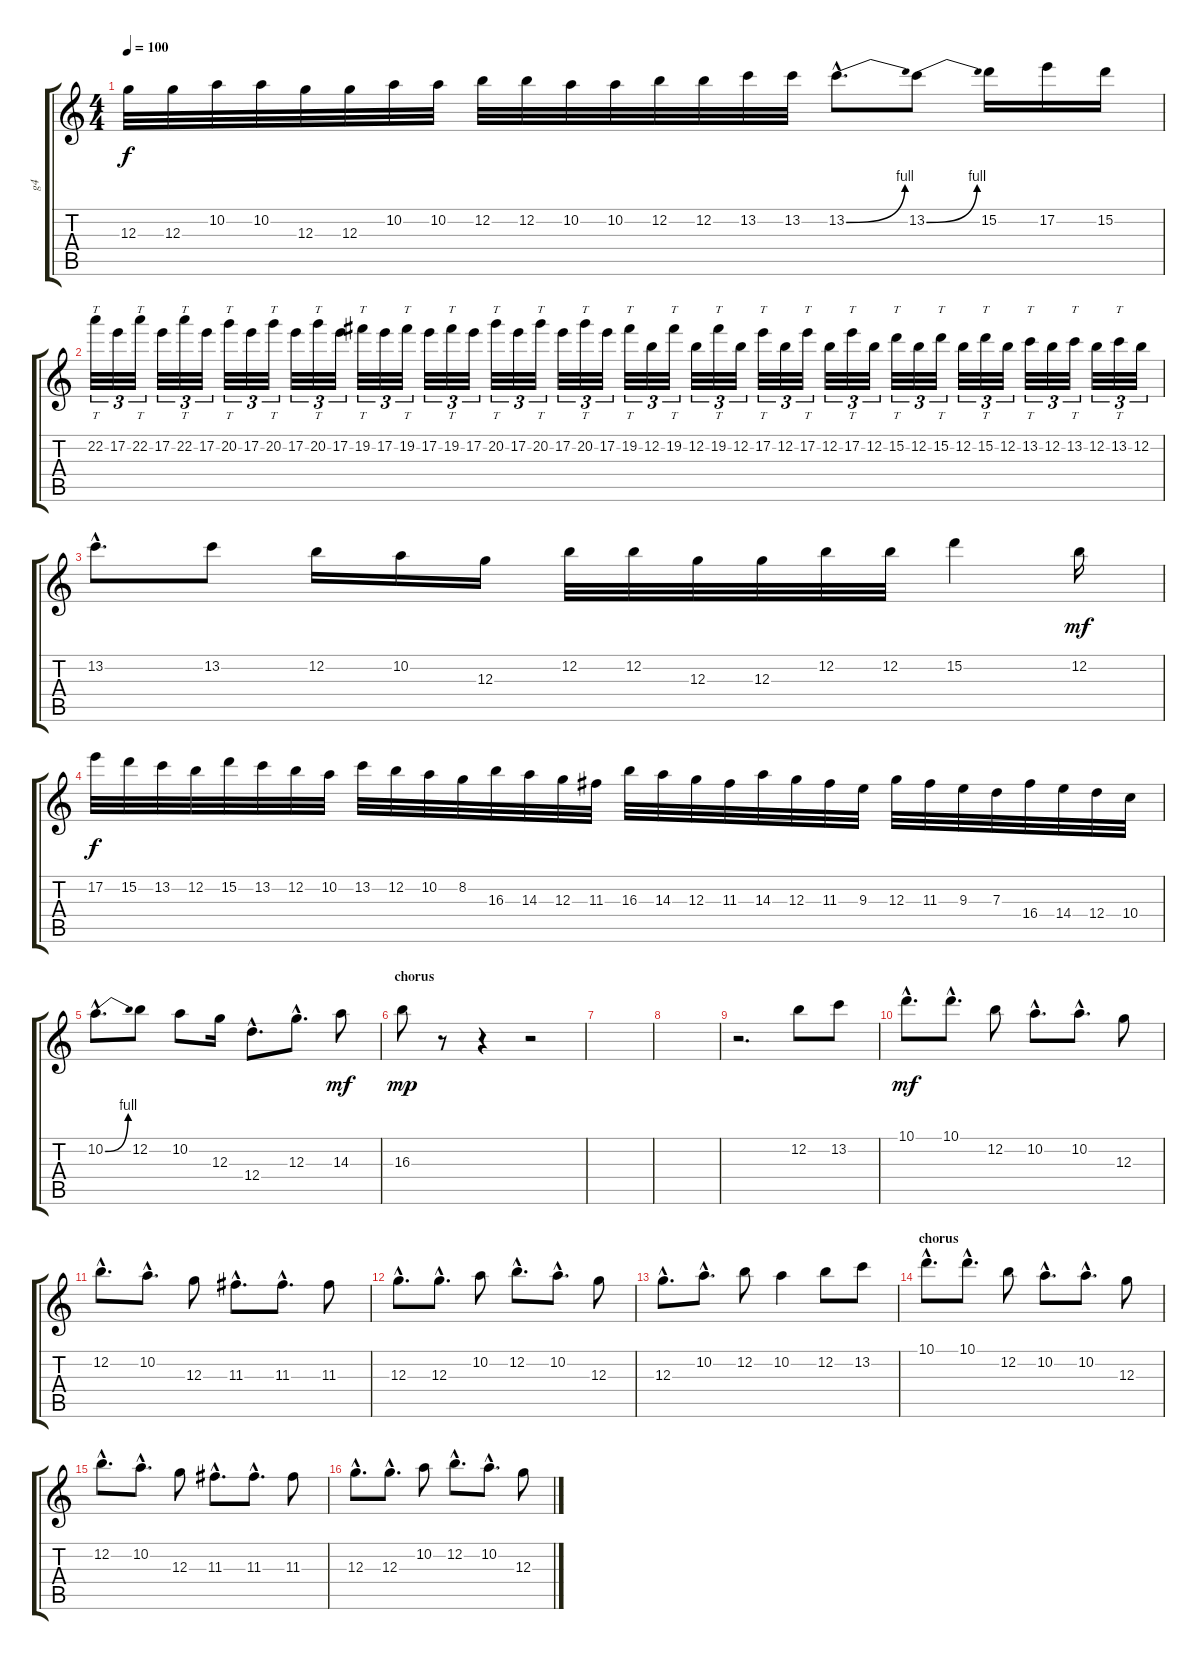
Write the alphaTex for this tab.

\track ("g4" "g4") {instrument distortionguitar}
\staff {score tabs}
\tuning (E4 B3 G3 D3 A2 E2) {hide}
\ts (4 4)
\tempo 100
\clef g2
\ks c
12.3.32{dy f} 12.3.32 10.2.32 10.2.32 12.3.32 12.3.32 10.2.32 10.2.32 12.2.32 12.2.32 10.2.32 10.2.32 12.2.32 12.2.32 13.2.32 13.2.32 13.2{be (bend 0 0 60 4) hac}.8{d} 13.2{be (bend 0 0 60 4)}.8 15.2.16 17.2.16 15.2.16 |
22.2.32{tt tu (3 2)} 17.2.32{tu (3 2)} 22.2.32{tt tu (3 2)} 17.2.32{tu (3 2)} 22.2.32{tt tu (3 2)} 17.2.32{tu (3 2)} 20.2.32{tt tu (3 2)} 17.2.32{tu (3 2)} 20.2.32{tt tu (3 2)} 17.2.32{tu (3 2)} 20.2.32{tt tu (3 2)} 17.2.32{tu (3 2)} 19.2.32{tt tu (3 2)} 17.2.32{tu (3 2)} 19.2.32{tt tu (3 2)} 17.2.32{tu (3 2)} 19.2.32{tt tu (3 2)} 17.2.32{tu (3 2)} 20.2.32{tt tu (3 2)} 17.2.32{tu (3 2)} 20.2.32{tt tu (3 2)} 17.2.32{tu (3 2)} 20.2.32{tt tu (3 2)} 17.2.32{tu (3 2)} 19.2.32{tt tu (3 2)} 12.2.32{tu (3 2)} 19.2.32{tt tu (3 2)} 12.2.32{tu (3 2)} 19.2.32{tt tu (3 2)} 12.2.32{tu (3 2)} 17.2.32{tt tu (3 2)} 12.2.32{tu (3 2)} 17.2.32{tt tu (3 2)} 12.2.32{tu (3 2)} 17.2.32{tt tu (3 2)} 12.2.32{tu (3 2)} 15.2.32{tt tu (3 2)} 12.2.32{tu (3 2)} 15.2.32{tt tu (3 2)} 12.2.32{tu (3 2)} 15.2.32{tt tu (3 2)} 12.2.32{tu (3 2)} 13.2.32{tt tu (3 2)} 12.2.32{tu (3 2)} 13.2.32{tt tu (3 2)} 12.2.32{tu (3 2)} 13.2.32{tt tu (3 2)} 12.2.32{tu (3 2)} |
13.2{hac}.8{d} 13.2.8 12.2.16 10.2.16 12.3.16 12.2.32 12.2.32 12.3.32 12.3.32 12.2.32 12.2.32 15.2.4 12.2.16{dy mf} |
17.2.32{dy f} 15.2.32 13.2.32 12.2.32 15.2.32 13.2.32 12.2.32 10.2.32 13.2.32 12.2.32 10.2.32 8.2.32 16.3.32 14.3.32 12.3.32 11.3.32 16.3.32 14.3.32 12.3.32 11.3.32 14.3.32 12.3.32 11.3.32 9.3.32 12.3.32 11.3.32 9.3.32 7.3.32 16.4.32 14.4.32 12.4.32 10.4.32 |
10.2{be (bend 0 0 60 4) hac}.8{d} 12.2.8 10.2.8 12.3.16 12.4{hac}.8{d} 12.3{hac}.8{d} 14.3.8{dy mf} |
\section ("" "chorus")
16.3.8{dy mp} r.8 r.4 r.2 |
|
|
r.2{d} 12.2.8{volume 13 balance 6 instrument distortionguitar} 13.2.8 |
10.1{hac}.8{d dy mf} 10.1{hac}.8{d} 12.2.8 10.2{hac}.8{d} 10.2{hac}.8{d} 12.3.8 |
12.2{hac}.8{d} 10.2{hac}.8{d} 12.3.8 11.3{hac}.8{d} 11.3{hac}.8{d} 11.3.8 |
12.3{hac}.8{d} 12.3{hac}.8{d} 10.2.8 12.2{hac}.8{d} 10.2{hac}.8{d} 12.3.8 |
12.3{hac}.8{d} 10.2{hac}.8{d} 12.2.8 10.2.4 12.2.8 13.2.8 |
\section ("" "chorus")
10.1{hac}.8{d} 10.1{hac}.8{d} 12.2.8 10.2{hac}.8{d} 10.2{hac}.8{d} 12.3.8 |
12.2{hac}.8{d} 10.2{hac}.8{d} 12.3.8 11.3{hac}.8{d} 11.3{hac}.8{d} 11.3.8 |
12.3{hac}.8{d} 12.3{hac}.8{d} 10.2.8 12.2{hac}.8{d} 10.2{hac}.8{d} 12.3.8
